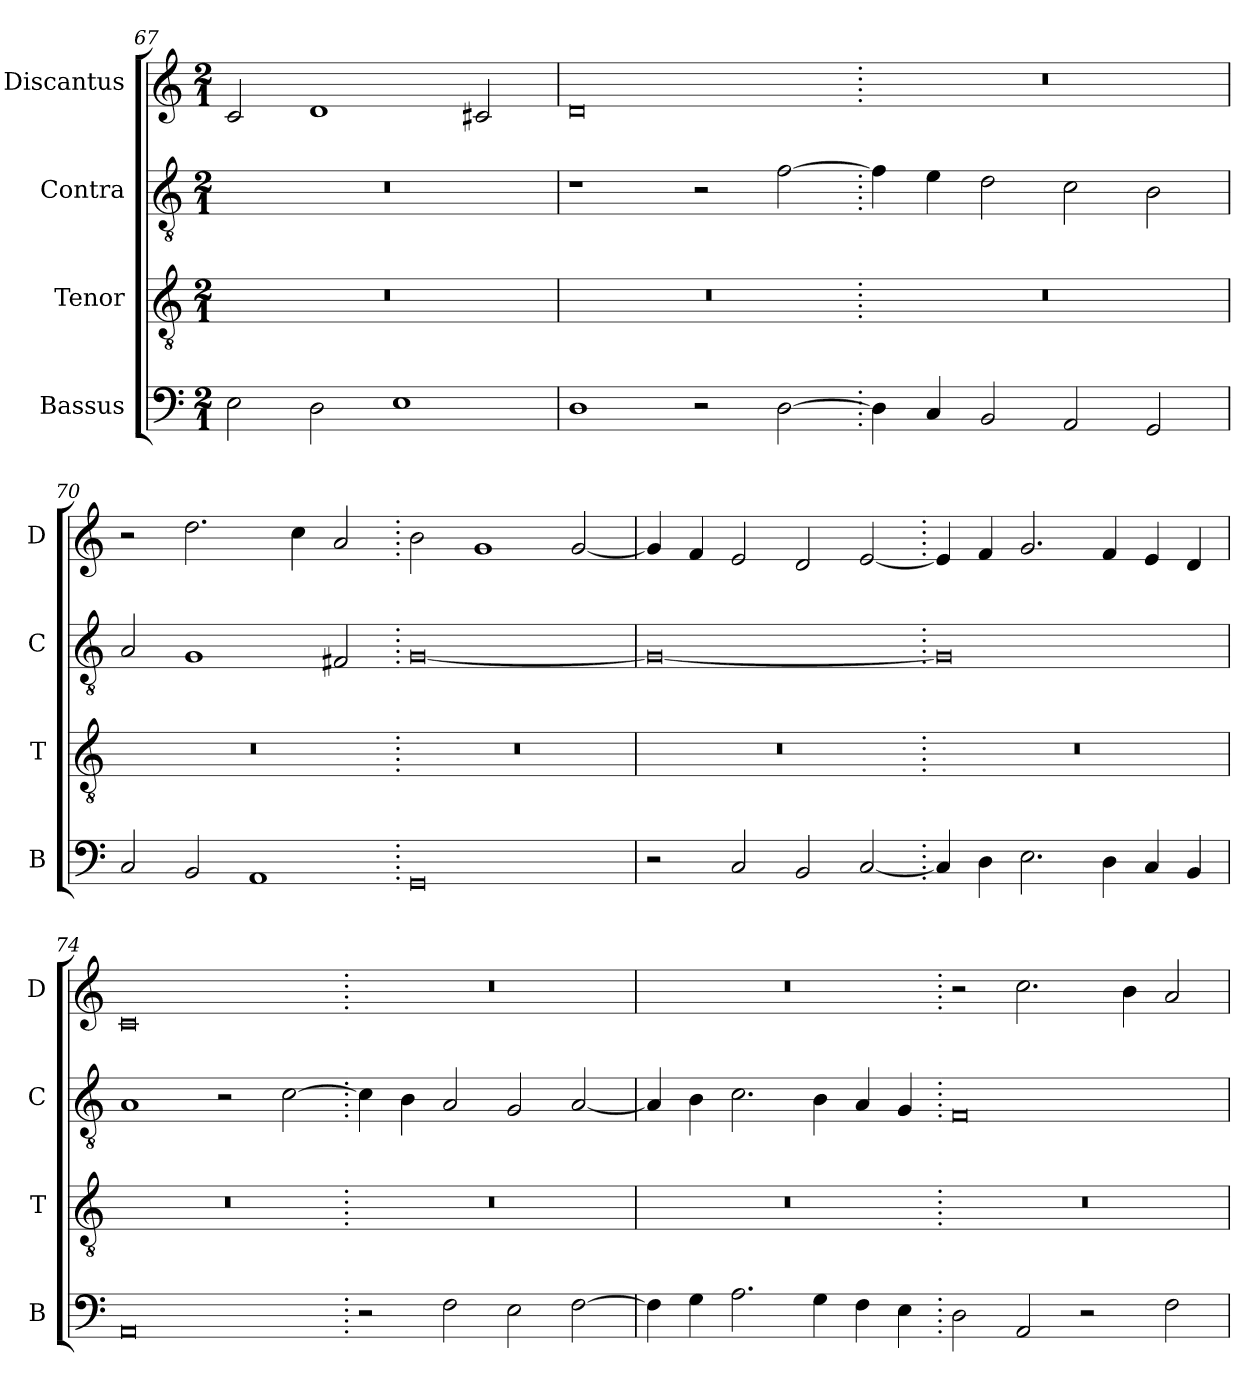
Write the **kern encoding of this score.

**kern	**kern	**kern	**kern
*part4	*part3	*part2	*part1
*staff4	*staff3	*staff2	*staff1
*I"Bassus	*I"Tenor	*I"Contra	*I"Discantus
*I'B	*I'T	*I'C	*I'D
*clefF4	*clefGv2	*clefGv2	*clefG2
*k[]	*k[]	*k[]	*k[]
*M2/1	*M2/1	*M2/1	*M2/1
=67	=67	=67	=67
2E\	0r	0r	2c/
2D\	.	.	1d
1E	.	.	.
.	.	.	2c#X/
=68	=68	=68	=68
1D	0r	1r	0d
2r	.	2r	.
[2D\	.	[2f\	.
=69.	=69.	=69.	=69.
4D\]	0r	4f\]	0r
4C/	.	4e\	.
2BB/	.	2d\	.
2AA/	.	2c\	.
2GG/	.	2B\	.
=70	=70	=70	=70
2C/	0r	2A/	2r
2BB/	.	1G	2.dd\
1AA	.	.	.
.	.	.	4cc\
.	.	2F#X/	2a/
=71.	=71.	=71.	=71.
0GG	0r	[0G	2b\
.	.	.	1g
.	.	.	[2g/
=72	=72	=72	=72
2r	0r	0G_	4g/]
.	.	.	4f/
2C/	.	.	2e/
2BB/	.	.	2d/
[2C/	.	.	[2e/
=73.	=73.	=73.	=73.
4C/]	0r	0G]	4e/]
4D\	.	.	4f/
2.E\	.	.	2.g/
4D\	.	.	4f/
4C/	.	.	4e/
4BB/	.	.	4d/
=74	=74	=74	=74
0AA	0r	1A	0c
.	.	2r	.
.	.	[2c\	.
=75.	=75.	=75.	=75.
2r	0r	4c\]	0r
.	.	4B\	.
2F\	.	2A/	.
2E\	.	2G/	.
[2F\	.	[2A/	.
=76	=76	=76	=76
4F\]	0r	4A/]	0r
4G\	.	4B\	.
2.A\	.	2.c\	.
4G\	.	4B\	.
4F\	.	4A/	.
4E\	.	4G/	.
=77.	=77.	=77.	=77.
2D\	0r	0F	2r
2AA/	.	.	2.cc\
2r	.	.	.
.	.	.	4b\
2F\	.	.	2a/
=	=	=	=
*-	*-	*-	*-
